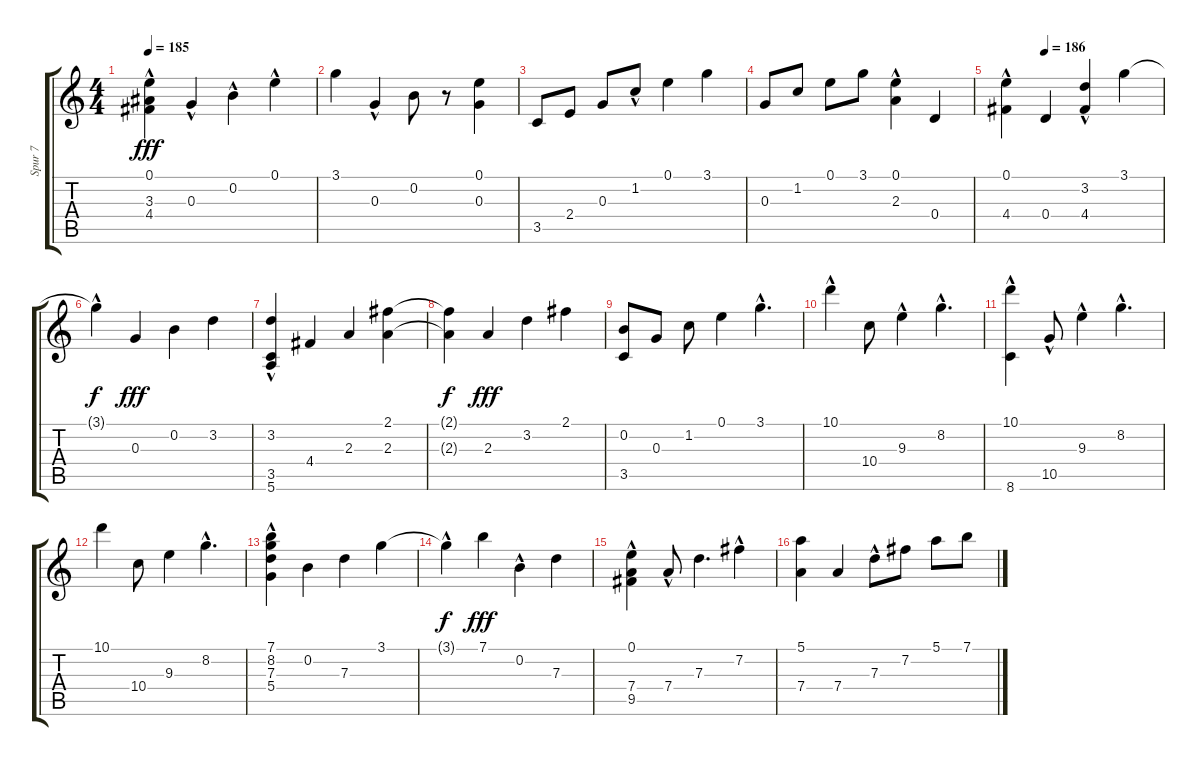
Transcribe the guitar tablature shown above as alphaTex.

\track ("Spur 7" "Spur 7") {instrument acousticguitarsteel}
\staff {score tabs}
\tuning (E4 B3 G3 D3 A2 E2) {hide}
\ts (4 4)
\tempo 185
\clef g2
\ks c
(0.1 3.3{hac} 4.4{hac}).4{dy fff} 0.3{hac}.4 0.2{hac}.4 0.1{hac}.4 |
3.1.4 0.3{hac}.4 0.2.8 r.8 (0.1 0.3).4 |
3.5.8 2.4.8 0.3.8 1.2{hac}.8 0.1.4 3.1.4 |
0.3.8 1.2.8 0.1.8 3.1.8 (0.1 2.3{hac}).4 0.4.4 |
\tempo (186 0.25)
(0.1{hac} 4.4{hac}).4 0.4.4 (3.2 4.4{hac}).4 3.1.4 |
3.1{hac t}.4{dy f} 0.3.4{dy fff} 0.2.4 3.2.4 |
(3.2{hac} 3.5 5.6).4 4.4.4 2.3.4 (2.1 2.3).4 |
(2.1{t} 2.3{t}).4{dy f} 2.3.4{dy fff} 3.2.4 2.1.4 |
(0.2 3.5).8 0.3.8 1.2.8 0.1.4 3.1{hac}.4{d} |
10.1{hac}.4 10.4.8 9.3{hac}.4 8.2{hac}.4{d} |
(10.1{hac} 8.6).4 10.5{hac}.8 9.3{hac}.4 8.2{hac}.4{d} |
10.1.4 10.4.8 9.3.4 8.2{hac}.4{d} |
(7.1{hac} 8.2 7.3{hac} 5.4).4 0.2.4 7.3.4 3.1.4 |
3.1{hac t}.4{dy f} 7.1.4{dy fff} 0.2{hac}.4 7.3.4 |
(0.1{hac} 7.4{hac} 9.5).4 7.4{hac}.8 7.3.4{d} 7.2{hac}.4 |
(5.1 7.4).4 7.4.4 7.3{hac}.8 7.2.8 5.1.8 7.1.8
